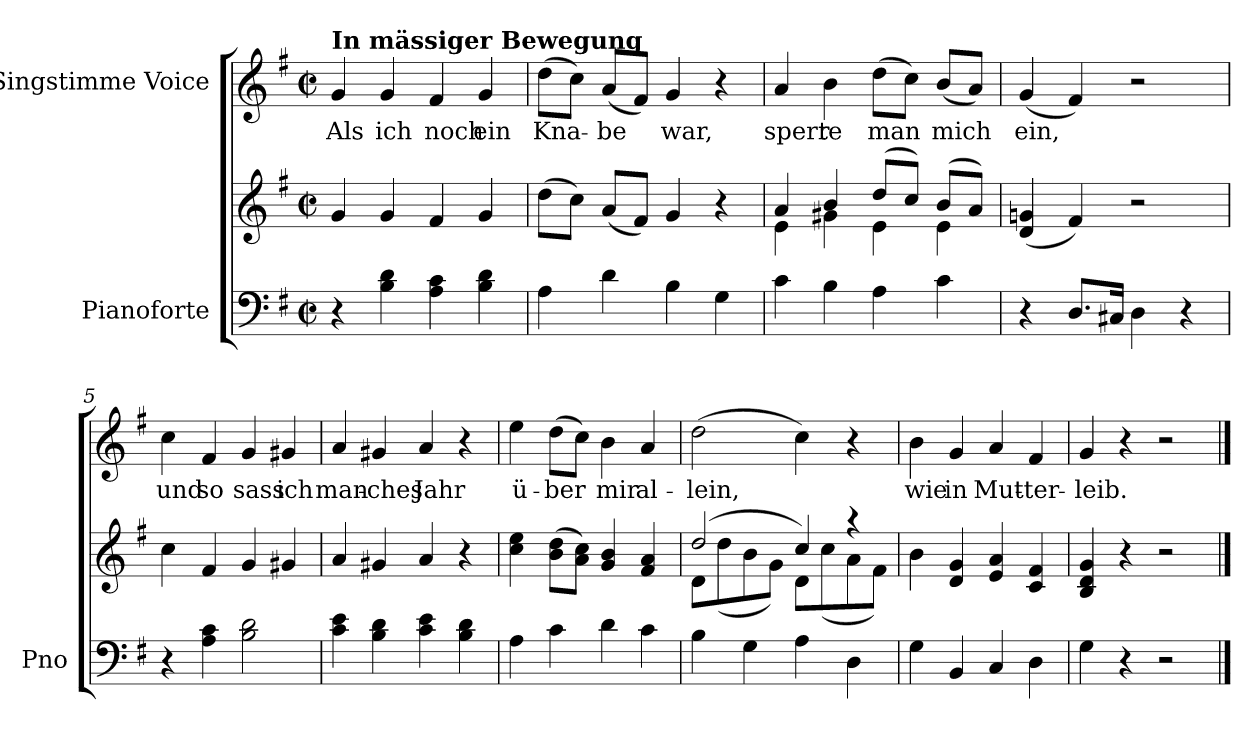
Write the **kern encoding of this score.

**kern	**kern	**kern	**text
*part2	*part2	*part1	*part1
*staff3	*staff2	*staff1	*staff1
*I"Pianoforte	*	*I"Singstimme Voice	*
*I'Pno	*	*	*
*clefF4	*clefG2	*clefG2	*
*k[f#]	*k[f#]	*k[f#]	*
*M2/2	*M2/2	*M2/2	*
*met(c|)	*met(c|)	*met(c|)	*
=1	=1	=1	=1
!	!	!LO:TX:a:B:t=In mässiger Bewegung	!
!	!	!	!LO:LY:b
4r	4g/	4g/	Als
!	!	!	!LO:LY:b
4B\ 4d\	4g/	4g/	ich
!	!	!	!LO:LY:b
4A\ 4c\	4f#/	4f#/	noch
!	!	!	!LO:LY:b
4B\ 4d\	4g/	4g/	ein
=2	=2	=2	=2
!	!	!	!LO:LY:b
4A\	(>8dd\L	(>8dd\L	Kna-
.	8cc\J)	8cc\J)	.
!	!	!	!LO:LY:b
4d\	(<8a/L	(<8a/L	-be
.	8f#/J)	8f#/J)	.
!	!	!	!LO:LY:b
4B\	4g/	4g/	war,
4G\	4r	4r	.
=3	=3	=3	=3
*	*^	*	*
!	!	!	!	!LO:LY:b
4c\	4a/	4e\	4a/	sperr-
!	!	!	!	!LO:LY:b
4B\	4b/	4g#X\	4b\	-te
!	!	!	!	!LO:LY:b
4A\	(>8dd/L	4e\	(>8dd\L	man
.	8cc/J)	.	8cc\J)	.
!	!	!	!	!LO:LY:b
4c\	(>8b/L	4e\	(<8b/L	mich
.	8a/J)	.	8a/J)	.
*	*v	*v	*	*
=4	=4	=4	=4
!	!	!	!LO:LY:b
4r	(>4d/ 4gn/	(<4g/	ein,
8.D/L	4f#/)	4f#/)	.
16C#X/Jk	.	.	.
4D\	2r	2r	.
4r	.	.	.
=5	=5	=5	=5
!	!	!	!LO:LY:b
4r	4cc\	4cc\	und
!	!	!	!LO:LY:b
4A\ 4c\	4f#/	4f#/	so
!	!	!	!LO:LY:b
2B\ 2d\	4g/	4g/	sass
!	!	!	!LO:LY:b
.	4g#X/	4g#X/	ich
!!LO:LB:g=z
=6	=6	=6	=6
!	!	!	!LO:LY:b
4c\ 4e\	4a/	4a/	man-
!	!	!	!LO:LY:b
4B\ 4d\	4g#X/	4g#X/	-ches
!	!	!	!LO:LY:b
4c\ 4e\	4a/	4a/	Jahr
4B\ 4d\	4r	4r	.
=7	=7	=7	=7
!	!	!	!LO:LY:b
4A\	4cc\ 4ee\	4ee\	ü-
!	!	!	!LO:LY:b
4c\	(>8b\ 8dd\L	(>8dd\L	-ber
.	8a\ 8cc\J)	8cc\J)	.
!	!	!	!LO:LY:b
4d\	4g/ 4b/	4b\	mir
!	!	!	!LO:LY:b
4c\	4f#/ 4a/	4a/	al-
=8	=8	=8	=8
*	*^	*	*
!	!	!	!	!LO:LY:b
4B\	(>2dd/	8d\L	(>2dd\	-lein,
.	.	(>8dd\	.	.
4G\	.	8b\	.	.
.	.	8g\J)	.	.
4A\	4cc/)	8d\L	4cc\)	.
.	.	(>8cc\	.	.
4D\	4raa	8a\	4r	.
.	.	8f#\J)	.	.
=9	=9	=9	=9	=9
!	!	!	!	!LO:LY:b
*	*v	*v	*	*
4G\	4b\	4b\	wie
!	!	!	!LO:LY:b
4BB/	4d/ 4g/	4g/	in
!	!	!	!LO:LY:b
4C/	4e/ 4a/	4a/	Mut-
!	!	!	!LO:LY:b
4D\	4c/ 4f#/	4f#/	-ter-
=10	=10	=10	=10
!	!	!	!LO:LY:b
4G\	4B/ 4d/ 4g/	4g/	-leib.
4r	4r	4r	.
2r	2r	2r	.
==	==	==	==
*-	*-	*-	*-
